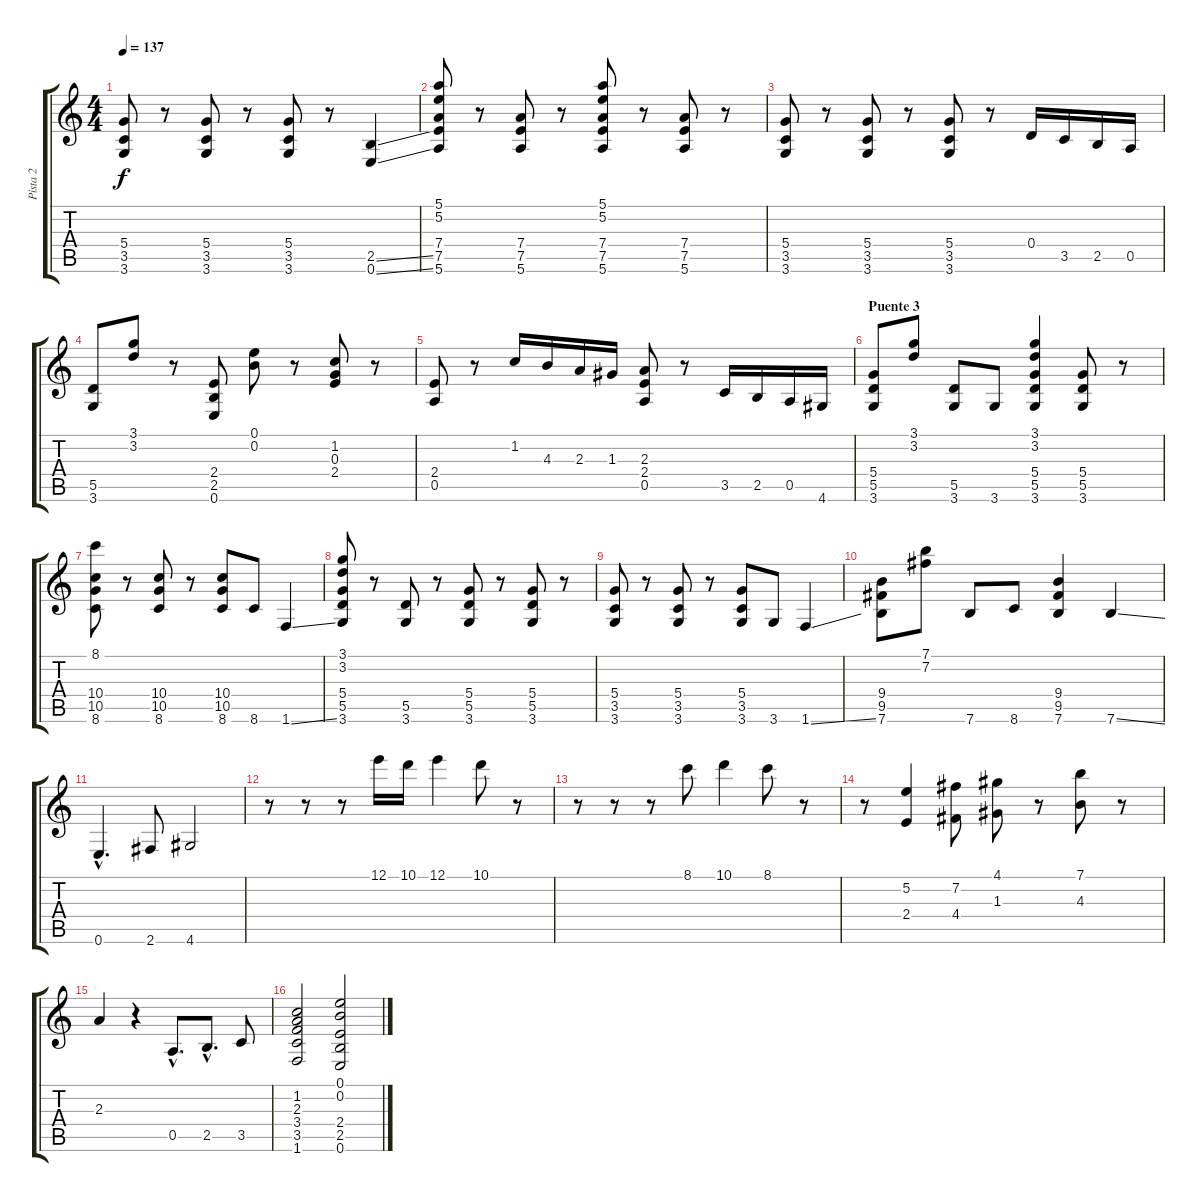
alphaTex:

\track ("Pista 2" "Pista 2") {instrument acousticguitarsteel}
\staff {score tabs}
\tuning (E4 B3 G3 D3 A2 E2) {hide}
\ts (4 4)
\tempo 137
\clef g2
\ks c
(5.4 3.5 3.6).8{dy f} r.8 (5.4 3.5 3.6).8 r.8 (5.4 3.5 3.6).8 r.8 (2.5{ss} 0.6{ss}).4 |
(5.1 5.2 7.4 7.5 5.6).8 r.8 (7.4 7.5 5.6).8 r.8 (5.1 5.2 7.4 7.5 5.6).8 r.8 (7.4 7.5 5.6).8 r.8 |
(5.4 3.5 3.6).8 r.8 (5.4 3.5 3.6).8 r.8 (5.4 3.5 3.6).8 r.8 0.4.16 3.5.16 2.5.16 0.5.16 |
(5.5 3.6).8 (3.1 3.2).8 r.8 (2.4 2.5 0.6).8 (0.1 0.2).8 r.8 (1.2 0.3 2.4).8 r.8 |
(2.4 0.5).8 r.8 1.2.16 4.3.16 2.3.16 1.3.16 (2.3 2.4 0.5).8 r.8 3.5.16 2.5.16 0.5.16 4.6.16 |
\section ("" "Puente 3")
(5.4 5.5 3.6).8 (3.1 3.2).8 (5.5 3.6).8 3.6.8 (3.1 3.2 5.4 5.5 3.6).4 (5.4 5.5 3.6).8 r.8 |
(8.1 10.4 10.5 8.6).8 r.8 (10.4 10.5 8.6).8 r.8 (10.4 10.5 8.6).8 8.6.8 1.6{ss}.4 |
(3.1 3.2 5.4 5.5 3.6).8 r.8 (5.5 3.6).8 r.8 (5.4 5.5 3.6).8 r.8 (5.4 5.5 3.6).8 r.8 |
(5.4 3.5 3.6).8 r.8 (5.4 3.5 3.6).8 r.8 (5.4 3.5 3.6).8 3.6.8 1.6{ss}.4 |
(9.4 9.5 7.6).8 (7.1 7.2).8 7.6.8 8.6.8 (9.4 9.5 7.6).4 7.6{ss}.4 |
0.6{hac}.4{d} 2.6.8 4.6.2 |
\section ("" "")
r.8 r.8 r.8 12.1.16 10.1.16 12.1.4 10.1.8 r.8 |
r.8 r.8 r.8 8.1.8 10.1.4 8.1.8 r.8 |
r.8 (5.2 2.4).4 (7.2 4.4).8 (4.1 1.3).8 r.8 (7.1 4.3).8 r.8 |
2.3.4 r.4 0.5{hac}.8{d} 2.5{hac}.8{d} 3.5.8 |
(1.2 2.3 3.4 3.5 1.6).2 (0.1 0.2 2.4 2.5 0.6).2
